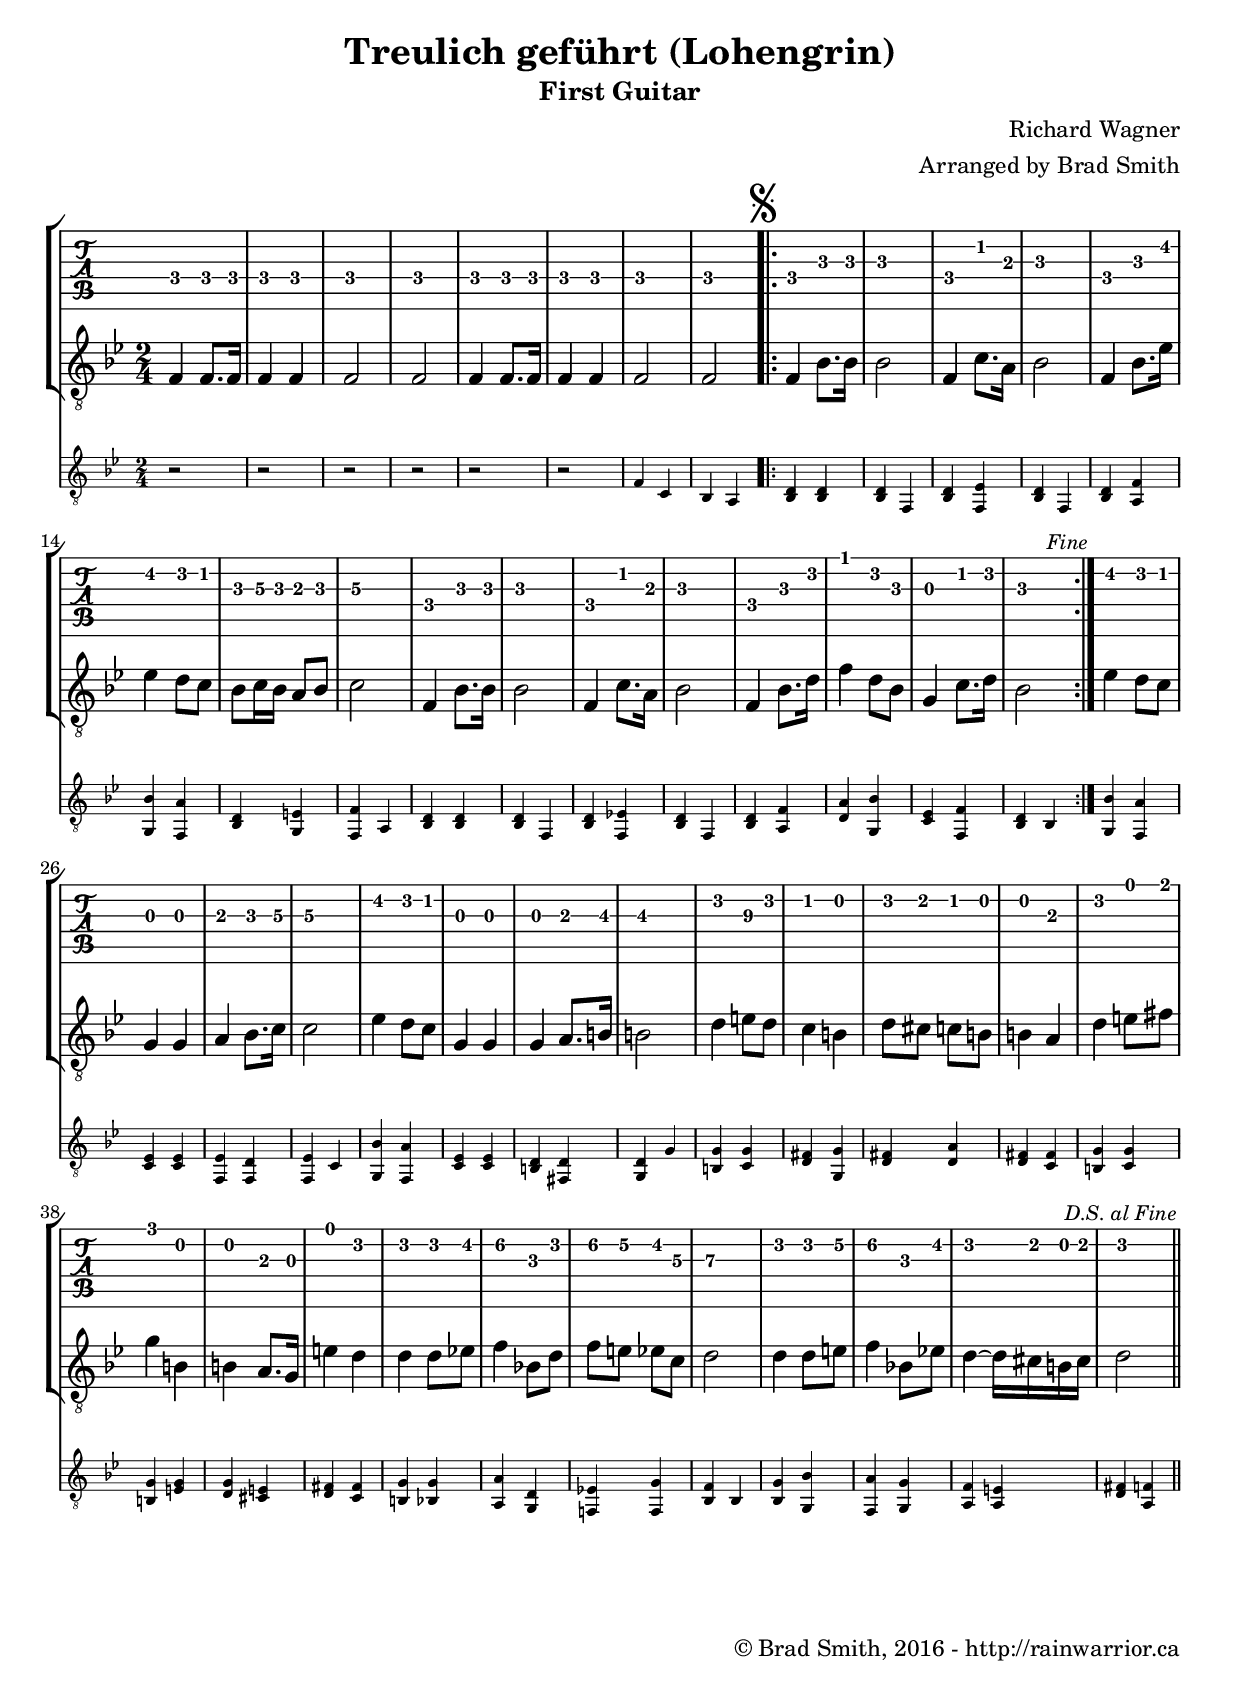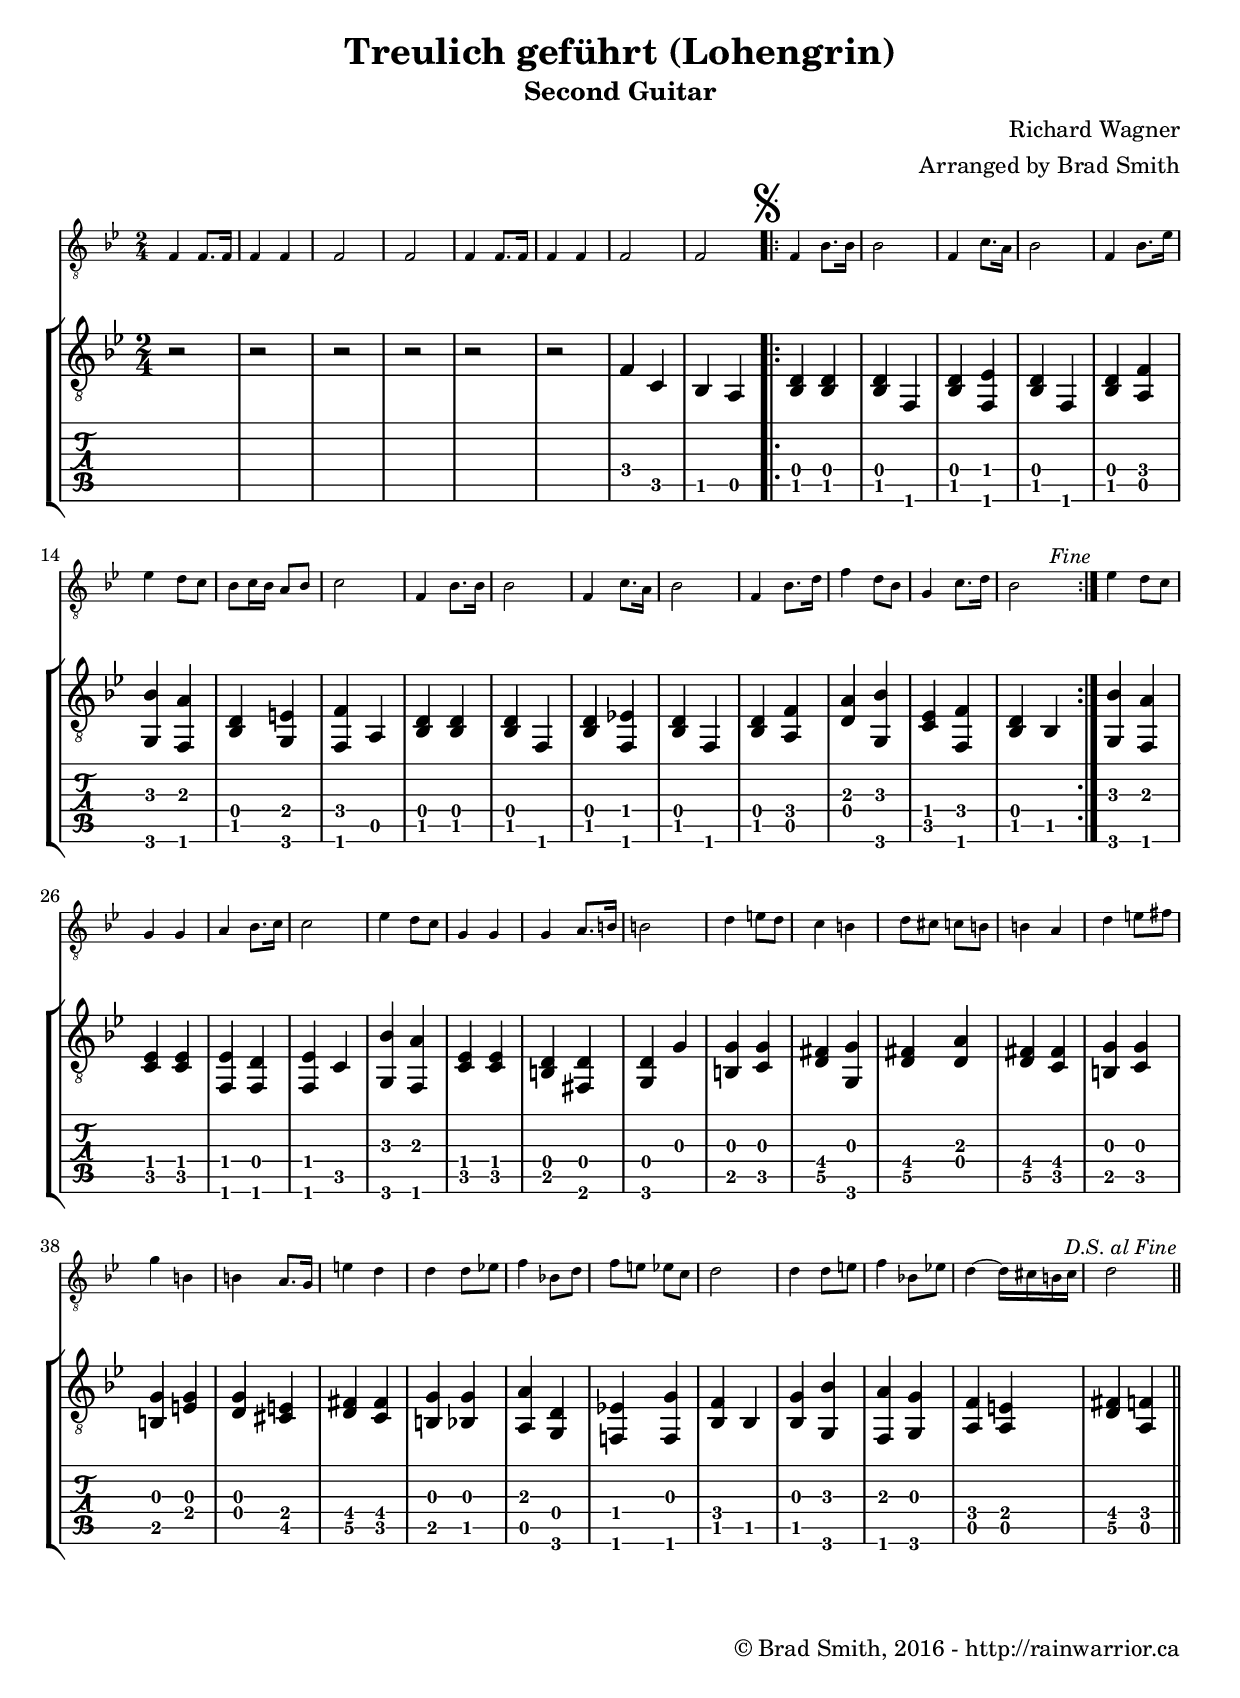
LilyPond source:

% Treulich geführt (Lohengrin)
% Composer: Richard Wagner, 1850
% Arranger: Brad Smith, 2016


\version "2.18.2" % lilypond version

\header {
	title = "Treulich geführt (Lohengrin)"
	composer = "Richard Wagner"
	arranger = "Arranged by Brad Smith"
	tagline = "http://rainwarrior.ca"
}
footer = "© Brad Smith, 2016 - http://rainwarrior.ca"

\pointAndClickOff


guitarA = {
	\key bes \major
	\time 2/4
	f4 f8. f16 | f4 f | f2 | f2 | f4 f8. f16 | f4 f | f2 | f2 |
	\repeat volta 2 {
		\mark \markup { \musicglyph #"scripts.segno" }
		f4 bes8. bes16 | bes2 | f4 c'8. a16 | bes2 | f4 bes8. ees'16 | ees'4 d'8 c' | bes8 c'16\3 bes a8 bes | c'2\3 |
		f4 bes8. bes16 | bes2 | f4 c'8. a16 | bes2 | f4 bes8. d'16 | f'4 d'8 bes8 | g4 c'8. d'16 | bes2
		\once \override Score.RehearsalMark #'break-visibility = #begin-of-line-invisible
		\once \override Score.RehearsalMark #'self-alignment-X = #RIGHT
		\mark \markup { \italic \small "Fine" }
		|
	}
	ees'4 d'8 c' | g4 g | a4 bes8. c'16\3 | c'2\3 | ees'4 d'8 c' | g4 g | g4 a8. b16\3 | b2\3 |
	d'4 e'8\3 d' | c'4 b4 | d'8 cis' c' b | b4 a | d'4 e'8 fis' | g'4 b | b4 a8. g16 | e'4 d' |
	d'4 d'8 ees'! | f'4\2 bes!8 d' | f'8\2 e'\2 ees' c'\3 | d'2\3 | d'4 d'8 e'\2 | f'4\2 bes!8 ees'! | d'4~ d'16 cis' b cis' | d'2
	\once \override Score.RehearsalMark #'break-visibility = #begin-of-line-invisible
	\once \override Score.RehearsalMark #'self-alignment-X = #RIGHT
	\mark \markup { \italic \small "D.S. al Fine" }
	| \bar "||"
	% DS al Fine for MIDI
	%	f4 bes8. bes16 | bes2 | f4 c'8. a16 | bes2 | f4 bes8. ees'16 | ees'4 d'8 c' | bes8 c'16\3 bes a8 bes | c'2\3 |
	%	f4 bes8. bes16 | bes2 | f4 c'8. a16 | bes2 | f4 bes8. d'16 | f'4 d'8 bes8 | g4 c'8. d'16 | bes2
}

guitarB = {
	\key bes \major
	\time 2/4
	r2 | r | r | r | r | r | f4 c | bes, a, |
	\repeat volta 2 {
		\mark \markup { \musicglyph #"scripts.segno" }
		<bes, d>4 <bes, d> | <bes, d> f, | <bes, d> <f, ees> | <bes, d> f, | <bes, d> <a, f> | <g, bes> <f, a> | <bes, d> <g, e> | <f, f> a, |
		<bes, d> <bes, d> | <bes, d> f, | <bes, d> <f, ees!> | <bes, d> f, | <bes, d> <a, f> | <d a> <g, bes> | <c ees> <f, f> | <bes, d> bes,
		\once \override Score.RehearsalMark #'break-visibility = #begin-of-line-invisible
		\once \override Score.RehearsalMark #'self-alignment-X = #RIGHT
		\mark \markup { \italic \small "Fine" }
		|
	}
	<g, bes> <f, a> | <c ees> <c ees> | <f, ees> <f, d> | <f, ees> c | <g, bes> <f, a> | <c ees> <c ees> | <b, d> <fis, d> | <g, d> g |
	<b, g> <c g> | <d fis> <g, g> | <d fis> <d a> | <d fis> <c fis> | <b, g> <c g> | <b, g> <e g> | <d g> <cis e> | <d fis> <c fis> |
	<b, g> <bes, g> | <a, a> <g, d> | <f,! ees!> <f, g> | <bes, f> bes, | <bes, g> <g, bes> | <f, a> <g, g> | <a, f> <a, e> | <d fis> <a, f>
	\once \override Score.RehearsalMark #'break-visibility = #begin-of-line-invisible
	\once \override Score.RehearsalMark #'self-alignment-X = #RIGHT
	\mark \markup { \italic \small "D.S. al Fine" }
	| \bar "||"
	% DS al Fine for MIDI
	%	<bes, d>4 <bes, d> | <bes, d> f, | <bes, d> <f, ees> | <bes, d> f, | <bes, d> <a, f> | <g, bes> <f, a> | <bes, d> <g, e> | <f, f> a, |
	%	<bes, d> <bes, d> | <bes, d> f, | <bes, d> <f, ees> | <bes, d> f, | <bes, d> <a, f> | <d a> <g, bes> | <c ees> <f, f> | <bes, d> bes,
}

% MIDI
%
%\score {
%	<<
%		\new StaffGroup <<
%			\new Staff {
%				\set Staff.midiInstrument = #"acoustic guitar (steel)"
%				\clef "treble_8"
%				\guitarA
%			}
%		>>
%		\new StaffGroup <<
%			\new Staff {
%				\set Staff.midiInstrument = #"acoustic guitar (nylon)"
%				\clef "treble_8"
%				\guitarB
%			}
%		>>
%	>>
%	\midi {
%		\context {
%			\Score tempoWholesPerMinute = #(ly:make-moment 60 4)
%		}
%	}
%}

\bookpart {
\header { subtitle = "First Guitar" }
\score {
	<<
		\new StaffGroup <<
			\new TabStaff
			{
				\guitarA
			}
			\new Staff
			{
				\override StringNumber #'transparent = ##t 
				\clef "treble_8"
				\guitarA
			}
		>>
		\new StaffGroup <<
			\new Staff
			\with {
				fontSize = #-3
      			\override StaffSymbol.staff-space = #(magstep -3)
      			\override StaffSymbol.thickness = #(magstep -3)
			}
			{
				\override StringNumber #'transparent = ##t 
				\clef "treble_8"
				\guitarB
			}
		>>
	>>
}
}

\bookpart {
\header { subtitle = "Second Guitar" }
\score {
	<<
		\new StaffGroup
		<<
			\new Staff
			\with {
				fontSize = #-3
      			\override StaffSymbol.staff-space = #(magstep -3)
      			\override StaffSymbol.thickness = #(magstep -3)
			}
			{
				\override StringNumber #'transparent = ##t 
				\clef "treble_8"
				\guitarA
			}
		>>
		\new StaffGroup
		<<
			\new Staff
			{
				\override StringNumber #'transparent = ##t 
				\clef "treble_8"
				\guitarB
			}
			\new TabStaff
			{
				\guitarB
			}
		>>
	>>
}
}

\paper {
	oddFooterMarkup = \markup { \fill-line { "" \footer } }
	indent = 0
	top-margin = 0.4\in
	bottom-margin = 0.4\in
	left-margin = 0.4\in
	right-margin = 0.4\in
	print-page-number = #f
}

% end of file
